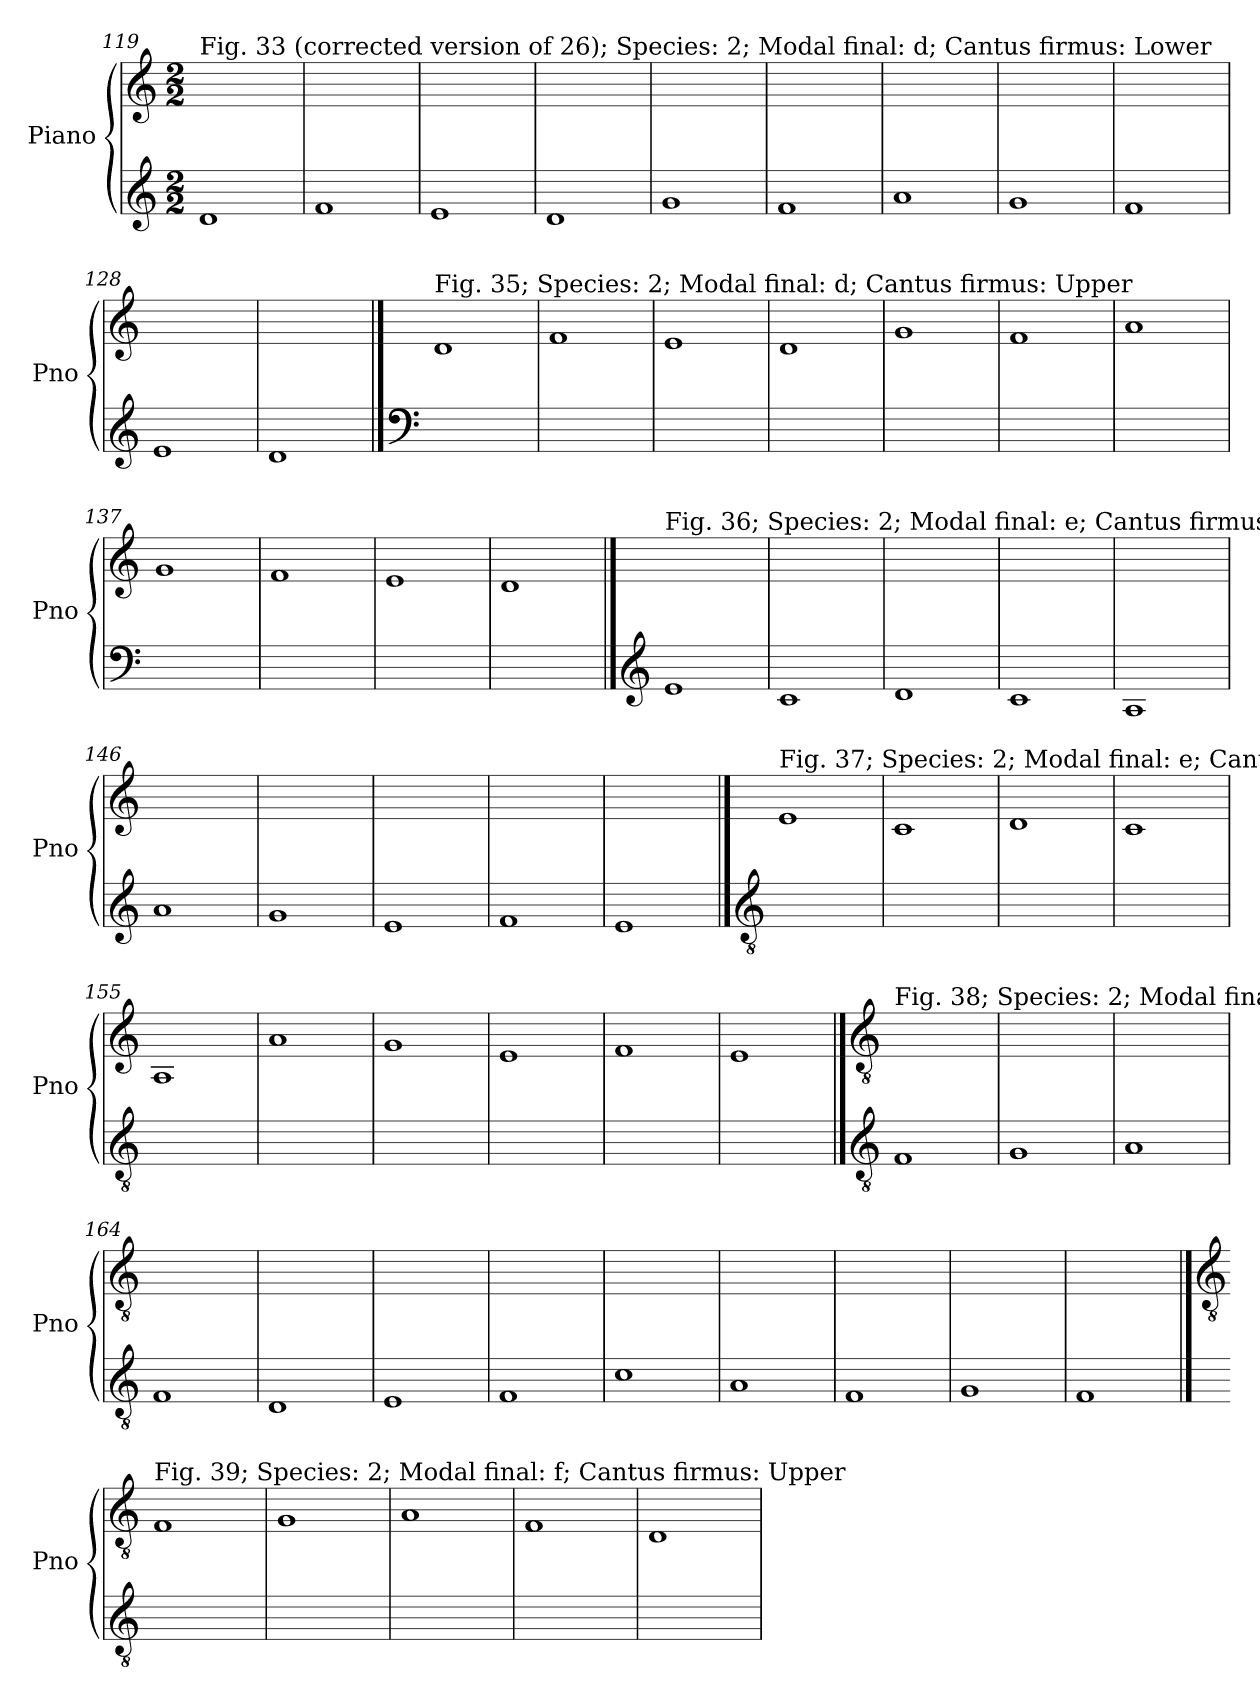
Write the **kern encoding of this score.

**kern	**kern
*part2	*part1
*staff2	*staff1
*I"Piano	*I"Piano
*I'Pno	*I'Pno
!!LO:PB:g=z
*clefG2	*clefG2
*k[]	*k[]
*M2/2	*M2/2
=119	=119
!	!LO:TX:a:t=Fig. 33 (corrected version of 26); Species&colon; 2; Modal final&colon; d; Cantus firmus&colon; Lower
1d	1ryy
=120	=120
1f	1ryy
=121	=121
1e	1ryy
=122	=122
1d	1ryy
=123	=123
1g	1ryy
!!LO:LB:g=z
=124	=124
1f	1ryy
=125	=125
1a	1ryy
=126	=126
1g	1ryy
=127	=127
1f	1ryy
=128	=128
1e	1ryy
=129	=129
1d	1ryy
!!LO:LB:g=z
==130	==130
*clefF4	*
!	!LO:TX:a:t=Fig. 35; Species&colon; 2; Modal final&colon; d; Cantus firmus&colon; Upper
1ryy	1d
=131	=131
1ryy	1f
=132	=132
1ryy	1e
=133	=133
1ryy	1d
=134	=134
1ryy	1g
!!LO:LB:g=z
=135	=135
1ryy	1f
=136	=136
1ryy	1a
=137	=137
1ryy	1g
=138	=138
1ryy	1f
=139	=139
1ryy	1e
=140	=140
1ryy	1d
!!LO:LB:g=z
==141	==141
*clefG2	*
!	!LO:TX:a:t=Fig. 36; Species&colon; 2; Modal final&colon; e; Cantus firmus&colon; Lower
1e	1ryy
=142	=142
1c	1ryy
=143	=143
1d	1ryy
=144	=144
1c	1ryy
=145	=145
1A	1ryy
!!LO:LB:g=z
=146	=146
1a	1ryy
=147	=147
1g	1ryy
=148	=148
1e	1ryy
=149	=149
1f	1ryy
=150	=150
1e	1ryy
!!LO:PB:g=z
==151	==151
*clefGv2	*
!	!LO:TX:a:t=Fig. 37; Species&colon; 2; Modal final&colon; e; Cantus firmus&colon; Upper
1ryy	1e
=152	=152
1ryy	1c
=153	=153
1ryy	1d
=154	=154
1ryy	1c
=155	=155
1ryy	1A
=156	=156
1ryy	1a
=157	=157
1ryy	1g
=158	=158
1ryy	1e
=159	=159
1ryy	1f
=160	=160
1ryy	1e
!!LO:LB:g=z
==161	==161
*clefGv2	*clefGv2
!	!LO:TX:a:t=Fig. 38; Species&colon; 2; Modal final&colon; f; Cantus firmus&colon; Lower
1F	1ryy
=162	=162
1G	1ryy
=163	=163
1A	1ryy
=164	=164
1F	1ryy
=165	=165
1D	1ryy
!!LO:LB:g=z
=166	=166
1E	1ryy
=167	=167
1F	1ryy
=168	=168
1c	1ryy
=169	=169
1A	1ryy
=170	=170
1F	1ryy
=171	=171
1G	1ryy
=172	=172
1F	1ryy
!!LO:LB:g=z
==173	==173
*	*clefGv2
!	!LO:TX:a:t=Fig. 39; Species&colon; 2; Modal final&colon; f; Cantus firmus&colon; Upper
1ryy	1F
=174	=174
1ryy	1G
=175	=175
1ryy	1A
=176	=176
1ryy	1F
=177	=177
1ryy	1D
=	=
*-	*-
